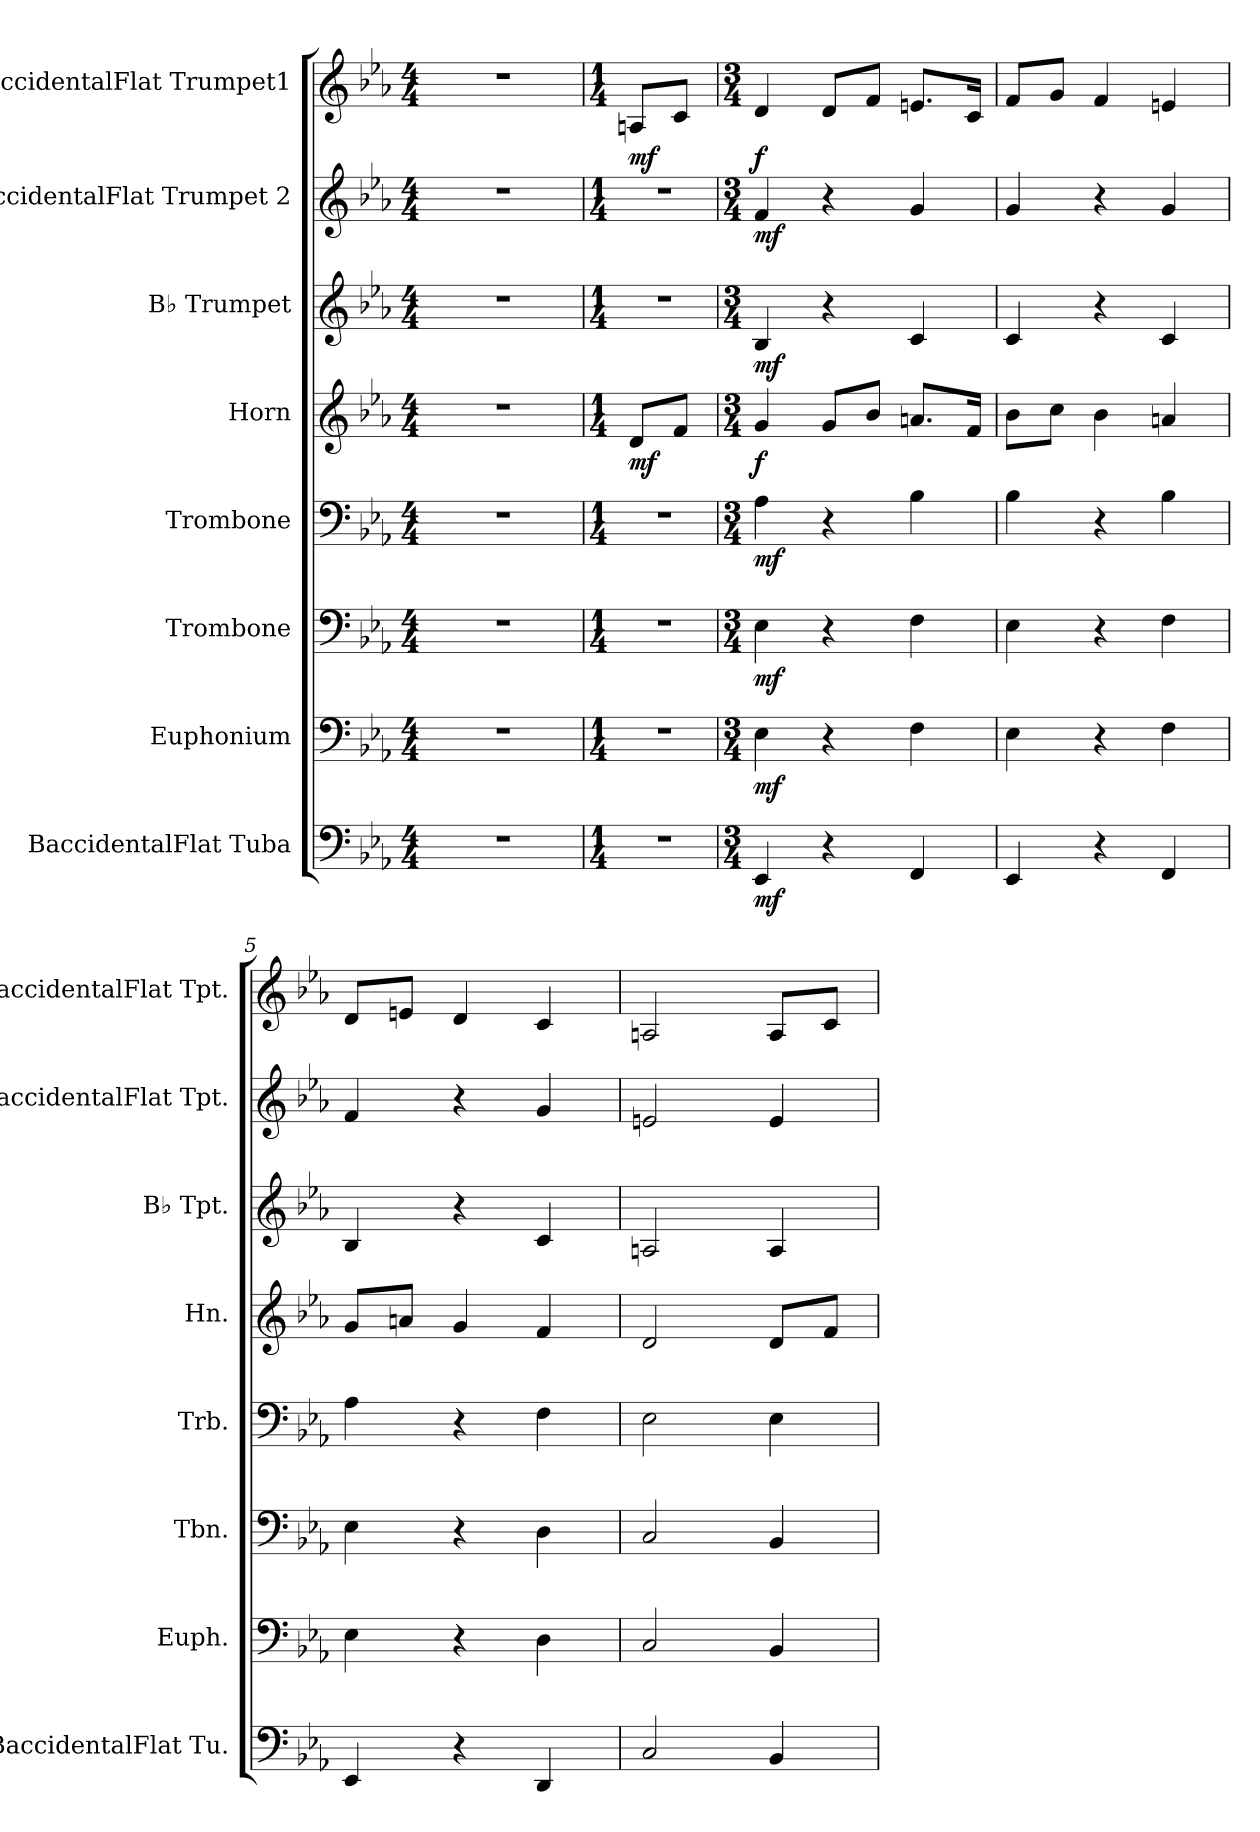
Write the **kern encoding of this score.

**kern	**dynam	**kern	**dynam	**kern	**dynam	**kern	**dynam	**kern	**dynam	**kern	**dynam	**kern	**dynam	**kern	**dynam
*part8	*part8	*part7	*part7	*part6	*part6	*part5	*part5	*part4	*part4	*part3	*part3	*part2	*part2	*part1	*part1
*staff8	*staff8	*staff7	*staff7	*staff6	*staff6	*staff5	*staff5	*staff4	*staff4	*staff3	*staff3	*staff2	*staff2	*staff1	*staff1
*I"BaccidentalFlat Tuba	*	*I"Euphonium	*	*I"Trombone	*	*I"Trombone	*	*I"Horn	*	*I"B♭ Trumpet	*	*I"BaccidentalFlat Trumpet 2	*	*I"BaccidentalFlat Trumpet1	*
*I'BaccidentalFlat Tu.	*	*I'Euph.	*	*I'Tbn.	*	*I'Trb.	*	*I'Hn.	*	*I'B♭ Tpt.	*	*I'BaccidentalFlat Tpt.	*	*I'BaccidentalFlat Tpt.	*
*clefF4	*	*clefF4	*	*clefF4	*	*clefF4	*	*clefG2	*	*clefG2	*	*clefG2	*	*clefG2	*
*	*	*	*	*	*	*	*	*ITrd4c7	*	*ITrd1c2	*	*ITrd1c2	*	*ITrd1c2	*
*k[b-e-a-]	*	*k[b-e-a-]	*	*k[b-e-a-]	*	*k[b-e-a-]	*	*k[b-e-a-d-]	*	*k[b-e-a-d-g-]	*	*k[b-e-a-d-g-]	*	*k[b-e-a-d-g-]	*
*M4/4	*	*M4/4	*	*M4/4	*	*M4/4	*	*M4/4	*	*M4/4	*	*M4/4	*	*M4/4	*
*MM72	*	*MM72	*	*MM72	*	*MM72	*	*MM72	*	*MM72	*	*MM72	*	*MM72	*
=1	=1	=1	=1	=1	=1	=1	=1	=1	=1	=1	=1	=1	=1	=1	=1
1r	.	1r	.	1r	.	1r	.	1r	.	1r	.	1r	.	1r	.
=2	=2	=2	=2	=2	=2	=2	=2	=2	=2	=2	=2	=2	=2	=2	=2
*M1/4	*	*M1/4	*	*M1/4	*	*M1/4	*	*M1/4	*	*M1/4	*	*M1/4	*	*M1/4	*
!	!	!	!	!	!	!	!	!	!LO:DY:b	!	!	!	!	!	!LO:DY:b
4r	.	4r	.	4r	.	4r	.	8G/L	mf	4r	.	4r	.	8Gn/L	mf
.	.	.	.	.	.	.	.	8B-/J	.	.	.	.	.	8B-/J	.
=3	=3	=3	=3	=3	=3	=3	=3	=3	=3	=3	=3	=3	=3	=3	=3
*M3/4	*	*M3/4	*	*M3/4	*	*M3/4	*	*M3/4	*	*M3/4	*	*M3/4	*	*M3/4	*
!	!LO:DY:b	!	!LO:DY:b	!	!LO:DY:b	!	!LO:DY:b	!	!LO:DY:b	!	!LO:DY:b	!	!LO:DY:b	!	!LO:DY:b
4EE-/	mf	4E-\	mf	4E-\	mf	4A-\	mf	4c/	f	4A-/	mf	4e-/	mf	4c/	f
4r	.	4r	.	4r	.	4r	.	8c/L	.	4r	.	4r	.	8c/L	.
.	.	.	.	.	.	.	.	8e-/J	.	.	.	.	.	8e-/J	.
4FF/	.	4F\	.	4F\	.	4B-\	.	8.dn/L	.	4B-/	.	4f/	.	8.dn/L	.
.	.	.	.	.	.	.	.	16B-/Jk	.	.	.	.	.	16B-/Jk	.
=4	=4	=4	=4	=4	=4	=4	=4	=4	=4	=4	=4	=4	=4	=4	=4
4EE-/	.	4E-\	.	4E-\	.	4B-\	.	8e-\L	.	4B-/	.	4f/	.	8e-/L	.
.	.	.	.	.	.	.	.	8f\J	.	.	.	.	.	8f/J	.
4r	.	4r	.	4r	.	4r	.	4e-\	.	4r	.	4r	.	4e-/	.
4FF/	.	4F\	.	4F\	.	4B-\	.	4dn/	.	4B-/	.	4f/	.	4dn/	.
=5	=5	=5	=5	=5	=5	=5	=5	=5	=5	=5	=5	=5	=5	=5	=5
4EE-/	.	4E-\	.	4E-\	.	4A-\	.	8c/L	.	4A-/	.	4e-/	.	8c/L	.
.	.	.	.	.	.	.	.	8dn/J	.	.	.	.	.	8dn/J	.
4r	.	4r	.	4r	.	4r	.	4c/	.	4r	.	4r	.	4c/	.
4DD/	.	4D\	.	4D\	.	4F\	.	4B-/	.	4B-/	.	4f/	.	4B-/	.
=6	=6	=6	=6	=6	=6	=6	=6	=6	=6	=6	=6	=6	=6	=6	=6
2C/	.	2C/	.	2C/	.	2E-\	.	2G/	.	2Gn/	.	2dn/	.	2Gn/	.
4BB-/	.	4BB-/	.	4BB-/	.	4E-\	.	8G/L	.	4G/	.	4d/	.	8G/L	.
.	.	.	.	.	.	.	.	8B-/J	.	.	.	.	.	8B-/J	.
=	=	=	=	=	=	=	=	=	=	=	=	=	=	=	=
*-	*-	*-	*-	*-	*-	*-	*-	*-	*-	*-	*-	*-	*-	*-	*-
